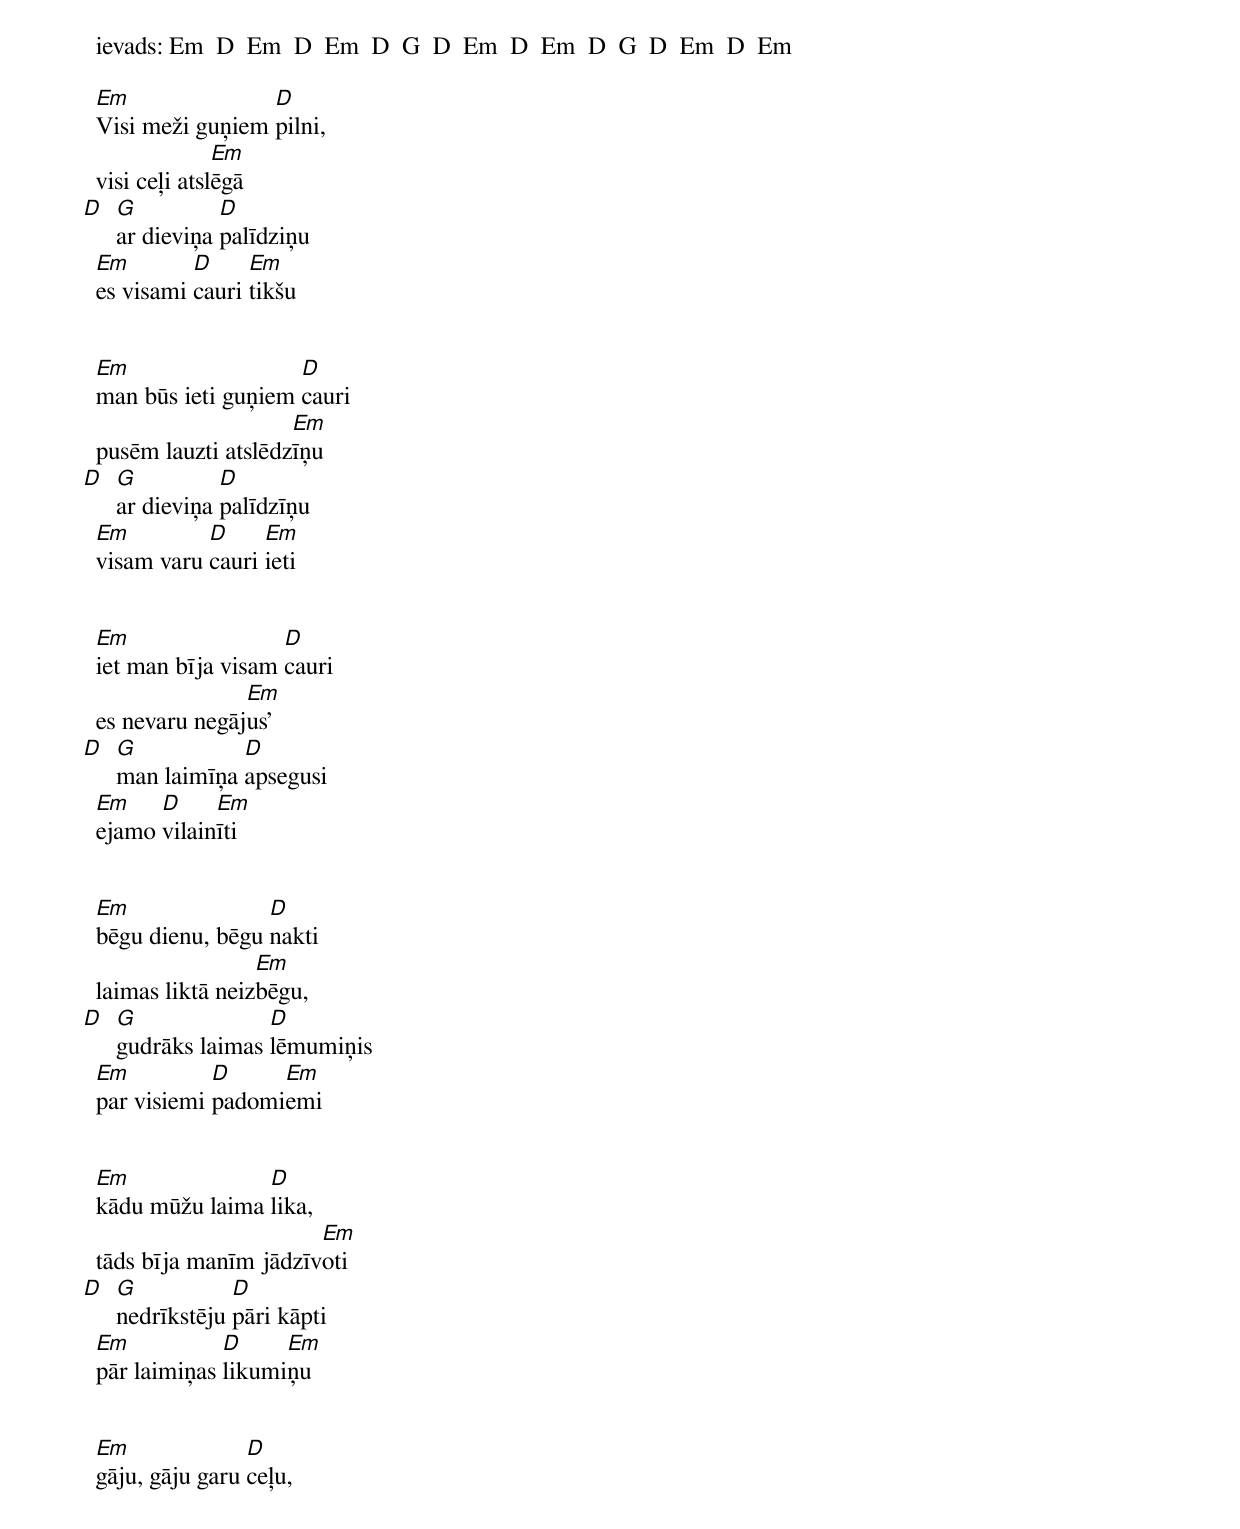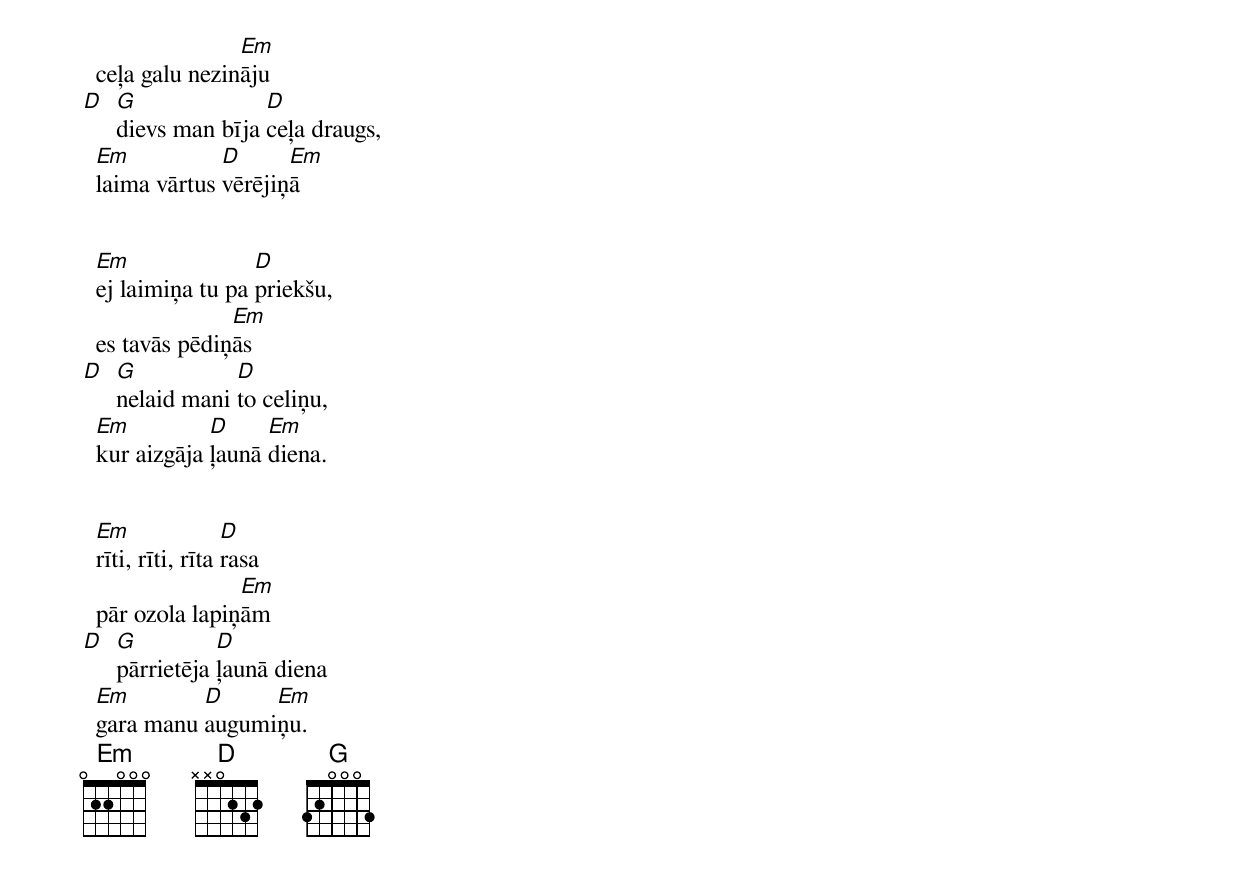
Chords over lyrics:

  ievads: Em  D  Em  D  Em  D  G  D  Em  D  Em  D  G  D  Em  D  Em

  Em               D
  Visi meži guņiem pilni,
                Em
  visi ceļi atslēgā
D G          D
  ar dieviņa palīdziņu
  Em        D     Em
  es visami cauri tikšu


  Em                  D
  man būs ieti guņiem cauri
                      Em
  pusēm lauzti atslēdzīņu
D G          D
  ar dieviņa palīdzīņu
  Em         D     Em
  visam varu cauri ieti


  Em                 D
  iet man bīja visam cauri
                 Em
  es nevaru negājus'
D G           D
  man laimīņa apsegusi
  Em    D     Em
  ejamo vilainīti


  Em               D
  bēgu dienu, bēgu nakti
                   Em
  laimas liktā neizbēgu,
D G              D
  gudrāks laimas lēmumiņis
  Em          D     Em
  par visiemi padomiemi


  Em              D
  kādu mūžu laima lika,
                        Em
  tāds bīja manīm jādzīvoti
D G           D
  nedrīkstēju pāri kāpti
  Em           D     Em
  pār laimiņas likumiņu


  Em              D
  gāju, gāju garu ceļu,
                 Em
  ceļa galu nezināju
D G              D
  dievs man bīja ceļa draugs,
  Em           D      Em
  laima vārtus vērējiņā


  Em               D
  ej laimiņa tu pa priekšu,
                Em
  es tavās pēdiņās
D G           D
  nelaid mani to celiņu,
  Em          D     Em
  kur aizgāja ļaunā diena.


  Em               D
  rīti, rīti, rīta rasa
                 Em
  pār ozola lapiņām
D G          D
  pārrietēja ļaunā diena
  Em        D     Em
  gara manu augumiņu.
